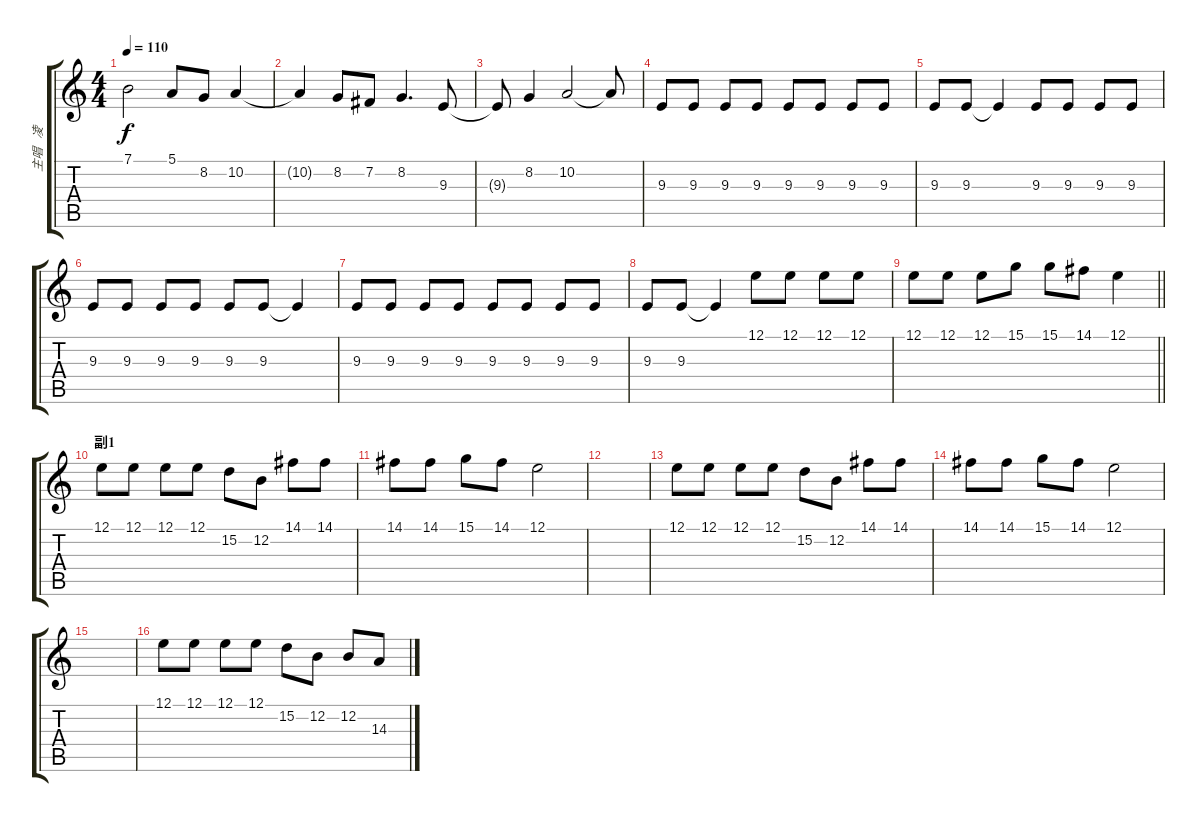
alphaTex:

\track ("主唱   凌" "主唱   凌") {instrument stringensemble1}
\staff {score tabs}
\tuning (E4 B3 G3 D3 A2 E2) {hide}
\ts (4 4)
\tempo 110
\clef g2
\ks c
7.1.2{dy f} 5.1.8 8.2.8 10.2.4 |
10.2{t}.4 8.2.8 7.2.8 8.2.4{d} 9.3.8 |
9.3{t}.8 8.2.4 10.2.2 10.2{t}.8 |
9.3.8 9.3.8 9.3.8 9.3.8 9.3.8 9.3.8 9.3.8 9.3.8 |
9.3.8 9.3.8 9.3{t}.4 9.3.8 9.3.8 9.3.8 9.3.8 |
9.3.8 9.3.8 9.3.8 9.3.8 9.3.8 9.3.8 9.3{t}.4 |
9.3.8 9.3.8 9.3.8 9.3.8 9.3.8 9.3.8 9.3.8 9.3.8 |
9.3.8 9.3.8 9.3{t}.4 12.1.8 12.1.8 12.1.8 12.1.8 |
\barLineRight lightlight
12.1.8 12.1.8 12.1.8 15.1.8 15.1.8 14.1.8 12.1.4 |
\section ("" "副1")
12.1.8 12.1.8 12.1.8 12.1.8 15.2.8 12.2.8 14.1.8 14.1.8 |
14.1.8 14.1.8 15.1.8 14.1.8 12.1.2 |
|
12.1.8 12.1.8 12.1.8 12.1.8 15.2.8 12.2.8 14.1.8 14.1.8 |
14.1.8 14.1.8 15.1.8 14.1.8 12.1.2 |
|
12.1.8 12.1.8 12.1.8 12.1.8 15.2.8 12.2.8 12.2.8 14.3.8
